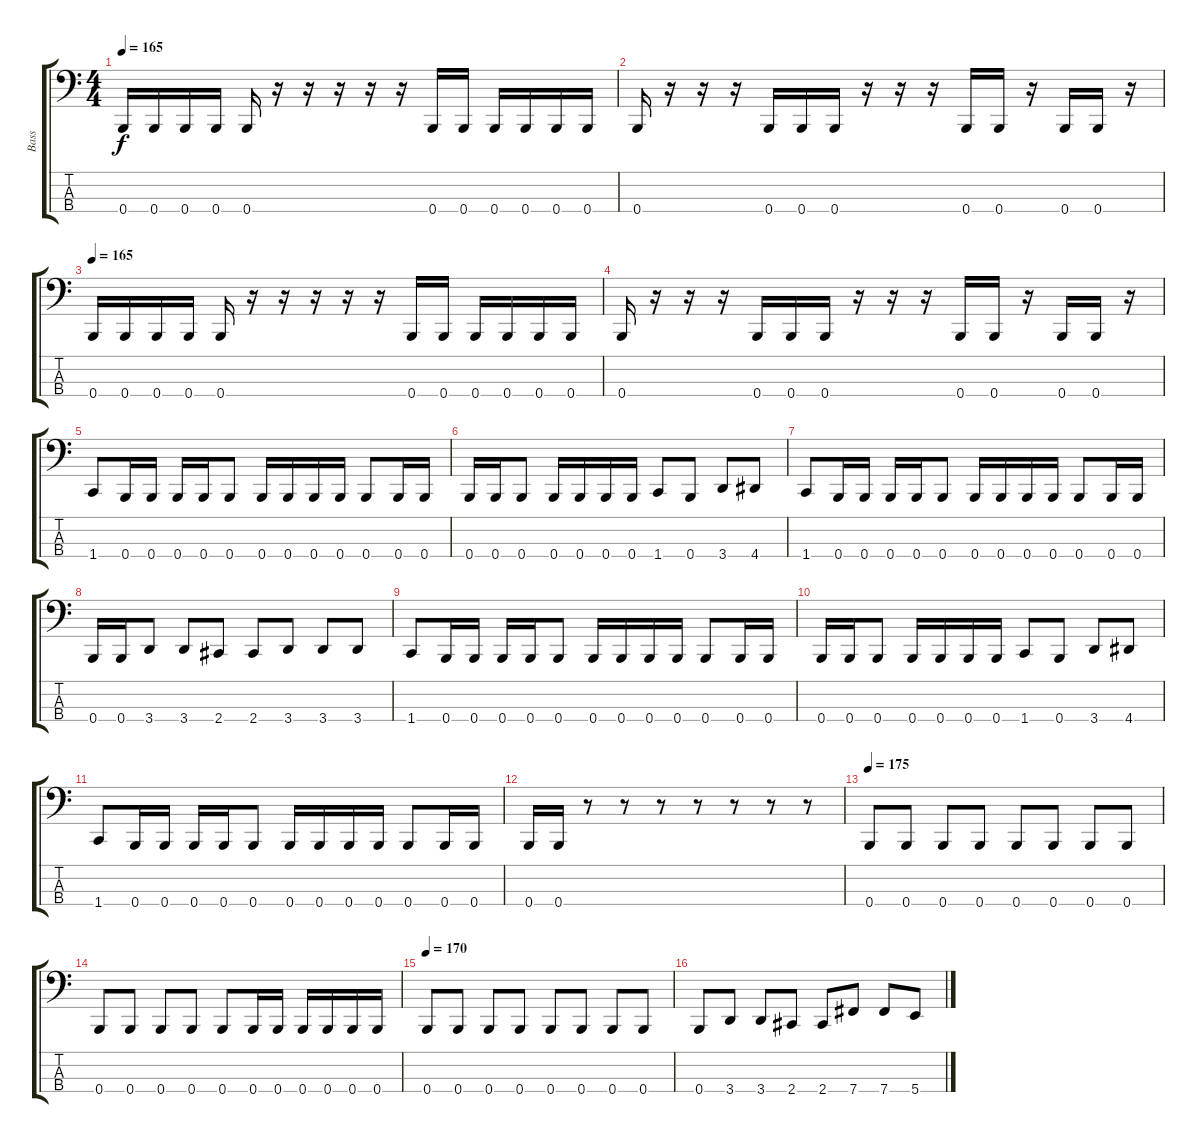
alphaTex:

\track ("Bass" "Bass") {instrument electricbasspick}
\staff {score tabs}
\tuning (E2 B1 Gb1 B0) {hide}
\ts (4 4)
\tempo 165
\clef f4
\ks c
0.4.16{dy f} 0.4.16 0.4.16 0.4.16 0.4.16 r.16 r.16 r.16 r.16 r.16 0.4.16 0.4.16 0.4.16 0.4.16 0.4.16 0.4.16 |
0.4.16 r.16 r.16 r.16 0.4.16 0.4.16 0.4.16 r.16 r.16 r.16 0.4.16 0.4.16 r.16 0.4.16 0.4.16 r.16 |
\tempo 165
0.4.16 0.4.16 0.4.16 0.4.16 0.4.16 r.16 r.16 r.16 r.16 r.16 0.4.16 0.4.16 0.4.16 0.4.16 0.4.16 0.4.16 |
0.4.16 r.16 r.16 r.16 0.4.16 0.4.16 0.4.16 r.16 r.16 r.16 0.4.16 0.4.16 r.16 0.4.16 0.4.16 r.16 |
1.4.8 0.4.16 0.4.16 0.4.16 0.4.16 0.4.8 0.4.16 0.4.16 0.4.16 0.4.16 0.4.8 0.4.16 0.4.16 |
0.4.16 0.4.16 0.4.8 0.4.16 0.4.16 0.4.16 0.4.16 1.4.8 0.4.8 3.4.8 4.4.8 |
1.4.8 0.4.16 0.4.16 0.4.16 0.4.16 0.4.8 0.4.16 0.4.16 0.4.16 0.4.16 0.4.8 0.4.16 0.4.16 |
0.4.16 0.4.16 3.4.8 3.4.8 2.4.8 2.4.8 3.4.8 3.4.8 3.4.8 |
1.4.8 0.4.16 0.4.16 0.4.16 0.4.16 0.4.8 0.4.16 0.4.16 0.4.16 0.4.16 0.4.8 0.4.16 0.4.16 |
0.4.16 0.4.16 0.4.8 0.4.16 0.4.16 0.4.16 0.4.16 1.4.8 0.4.8 3.4.8 4.4.8 |
1.4.8 0.4.16 0.4.16 0.4.16 0.4.16 0.4.8 0.4.16 0.4.16 0.4.16 0.4.16 0.4.8 0.4.16 0.4.16 |
0.4.16 0.4.16 r.8 r.8 r.8 r.8 r.8 r.8 r.8 |
\tempo 175
0.4.8 0.4.8 0.4.8 0.4.8 0.4.8 0.4.8 0.4.8 0.4.8 |
0.4.8 0.4.8 0.4.8 0.4.8 0.4.8 0.4.16 0.4.16 0.4.16 0.4.16 0.4.16 0.4.16 |
\tempo 175
\tempo 170
0.4.8 0.4.8 0.4.8 0.4.8 0.4.8 0.4.8 0.4.8 0.4.8 |
0.4.8 3.4.8 3.4.8 2.4.8 2.4.8 7.4.8 7.4.8 5.4.8
